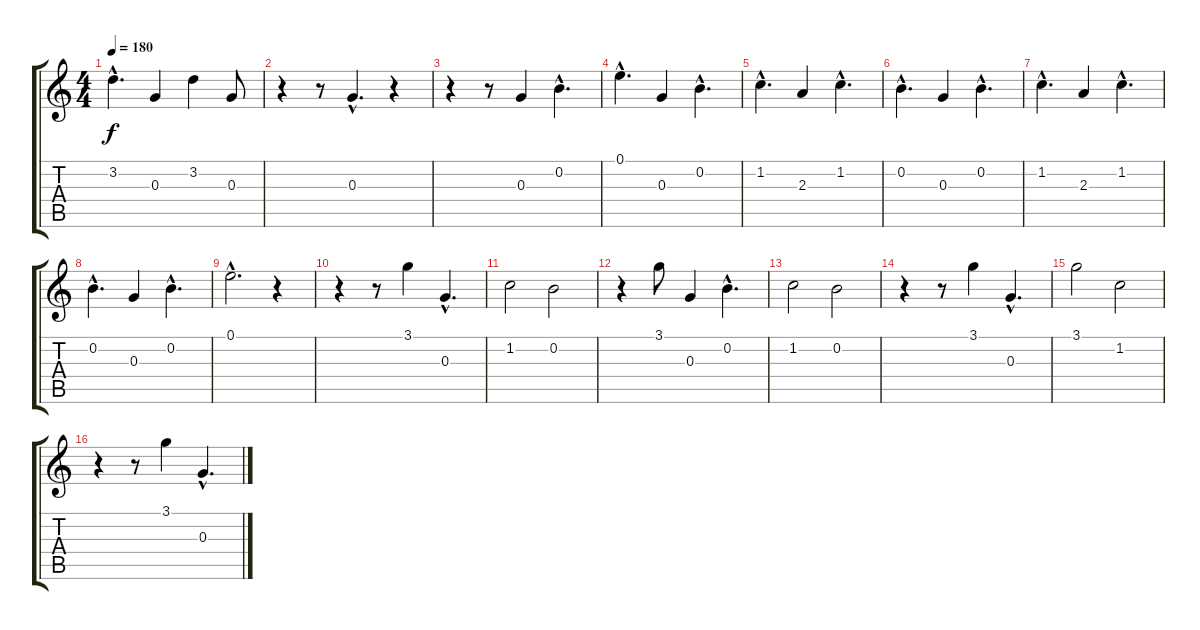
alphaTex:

\track "" {instrument acousticguitarnylon}
\staff {score tabs}
\tuning (E4 B3 G3 D3 A2 E2) {hide}
\ts (4 4)
\tempo 180
\clef g2
\ks c
3.2{hac}.4{d dy f} 0.3.4 3.2.4 0.3.8 |
r.4 r.8 0.3{hac}.4{d} r.4 |
r.4 r.8 0.3.4 0.2{hac}.4{d} |
0.1{hac}.4{d} 0.3.4 0.2{hac}.4{d} |
1.2{hac}.4{d} 2.3.4 1.2{hac}.4{d} |
0.2{hac}.4{d} 0.3.4 0.2{hac}.4{d} |
1.2{hac}.4{d} 2.3.4 1.2{hac}.4{d} |
0.2{hac}.4{d} 0.3.4 0.2{hac}.4{d} |
0.1{hac}.2{d} r.4 |
r.4 r.8 3.1.4 0.3{hac}.4{d} |
1.2.2 0.2.2 |
r.4 3.1.8 0.3.4 0.2{hac}.4{d} |
1.2.2 0.2.2 |
r.4 r.8 3.1.4 0.3{hac}.4{d} |
3.1.2 1.2.2 |
r.4 r.8 3.1.4 0.3{hac}.4{d}
